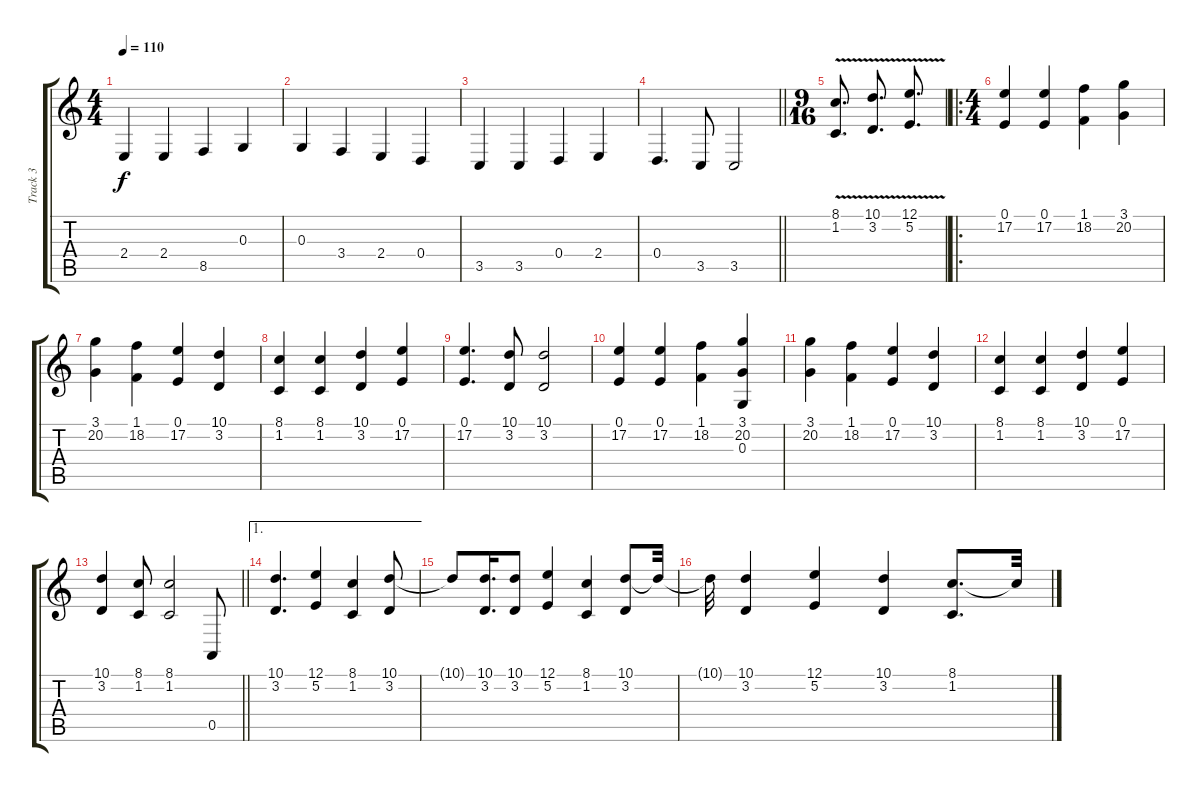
\track ("Track 3" "Track 3") {instrument churchorgan}
\staff {score tabs}
\tuning (E4 B3 G3 D3 A2 E2) {hide}
\ts (4 4)
\tempo 110
\clef g2
\ks c
2.4.4{dy f} 2.4.4 8.5.4 0.3.4 |
0.3.4 3.4.4 2.4.4 0.4.4 |
3.5.4 3.5.4 0.4.4 2.4.4 |
\barLineRight lightlight
0.4.4{d} 3.5.8 3.5.2 |
\ts (9 16)
(8.1{v} 1.2).8{d} (10.1{v} 3.2).8{d} (12.1{v} 5.2).8{d} |
\ro
\ts (4 4)
(0.1 17.2).4{volume 5} (0.1 17.2).4 (1.1 18.2).4 (3.1 20.2).4 |
(3.1 20.2).4 (1.1 18.2).4 (0.1 17.2).4 (10.1 3.2).4 |
(8.1 1.2).4 (8.1 1.2).4 (10.1 3.2).4 (0.1 17.2).4 |
(0.1 17.2).4{d} (10.1 3.2).8 (10.1 3.2).2 |
(0.1 17.2).4 (0.1 17.2).4 (1.1 18.2).4 (3.1 20.2 0.3).4 |
(3.1 20.2).4 (1.1 18.2).4 (0.1 17.2).4 (10.1 3.2).4 |
(8.1 1.2).4 (8.1 1.2).4 (10.1 3.2).4 (0.1 17.2).4 |
\barLineRight lightlight
(10.1 3.2).4 (8.1 1.2).8 (8.1 1.2).2 0.5.8 |
\ae 1
(10.1 3.2).4{d} (12.1 5.2).4 (8.1 1.2).4 (10.1 3.2).8 |
10.1{t}.8 (10.1 3.2).16{d} (10.1 3.2).8 (12.1 5.2).4 (8.1 1.2).4 (10.1 3.2).8 10.1{t}.32 |
10.1{t}.32 (10.1 3.2).4 (12.1 5.2).4 (10.1 3.2).4 (8.1 1.2).8{d} 8.1{t}.32
